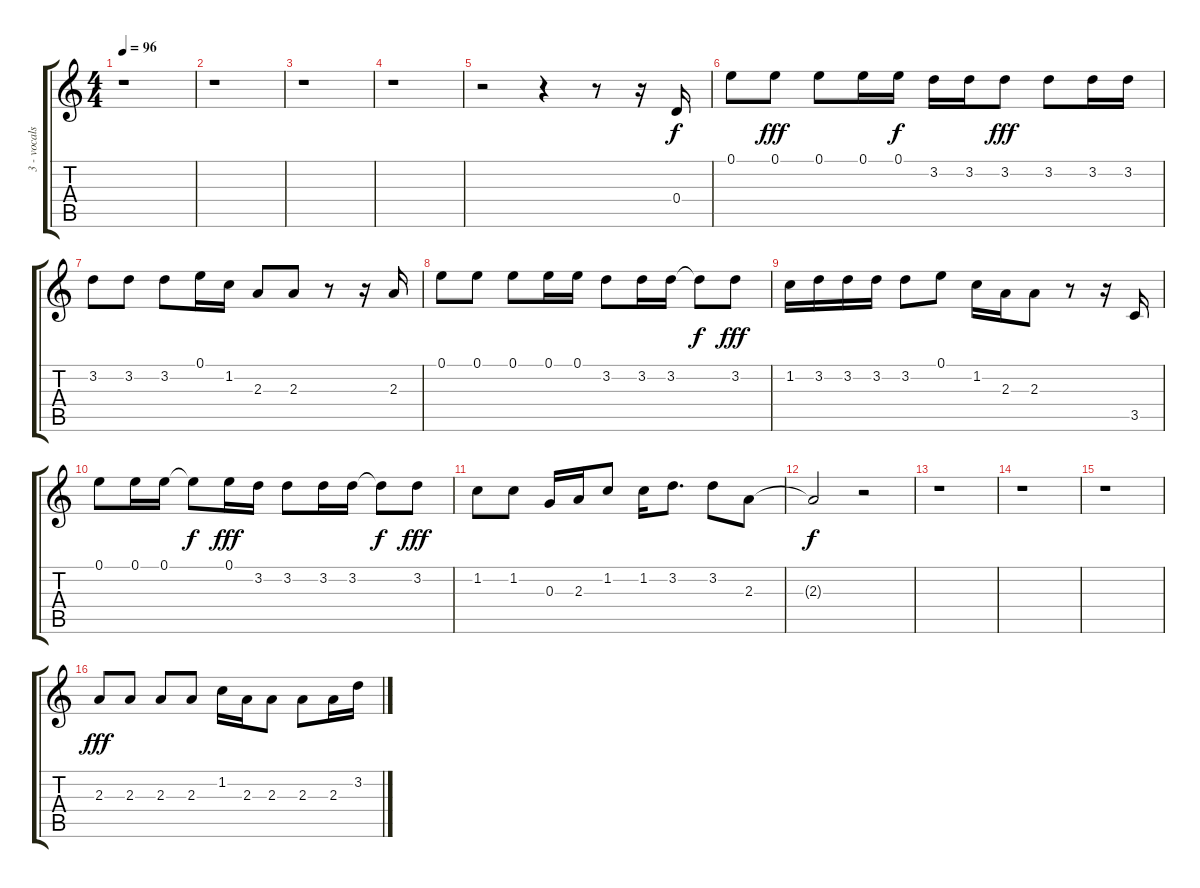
\track ("3 - vocals" "3 - vocals") {instrument electricguitarclean}
\staff {score tabs}
\tuning (E4 B3 G3 D3 A2 E2) {hide}
\ts (4 4)
\tempo 96
\clef g2
\ks c
r.1{dy fff} |
r.1 |
r.1 |
r.1 |
r.2 r.4 r.8 r.16 0.4.16{dy f} |
0.1.8 0.1.8{dy fff} 0.1.8 0.1.16 0.1.16{dy f} 3.2.16 3.2.16 3.2.8{dy fff} 3.2.8 3.2.16 3.2.16 |
3.2.8 3.2.8 3.2.8 0.1.16 1.2.16 2.3.8 2.3.8 r.8 r.16 2.3.16 |
0.1.8 0.1.8 0.1.8 0.1.16 0.1.16 3.2.8 3.2.16 3.2.16 3.2{t}.8{dy f} 3.2.8{dy fff} |
1.2.16 3.2.16 3.2.16 3.2.16 3.2.8 0.1.8 1.2.16 2.3.16 2.3.8 r.8 r.16 3.5.16 |
0.1.8 0.1.16 0.1.16 0.1{t}.8{dy f} 0.1.16{dy fff} 3.2.16 3.2.8 3.2.16 3.2.16 3.2{t}.8{dy f} 3.2.8{dy fff} |
1.2.8 1.2.8 0.3.16 2.3.16 1.2.8 1.2.16 3.2.8{d} 3.2.8 2.3.8 |
2.3{t}.2{dy f} r.2 |
r.1 |
r.1 |
r.1 |
2.3.8{dy fff} 2.3.8 2.3.8 2.3.8 1.2.16 2.3.16 2.3.8 2.3.8 2.3.16 3.2.16
